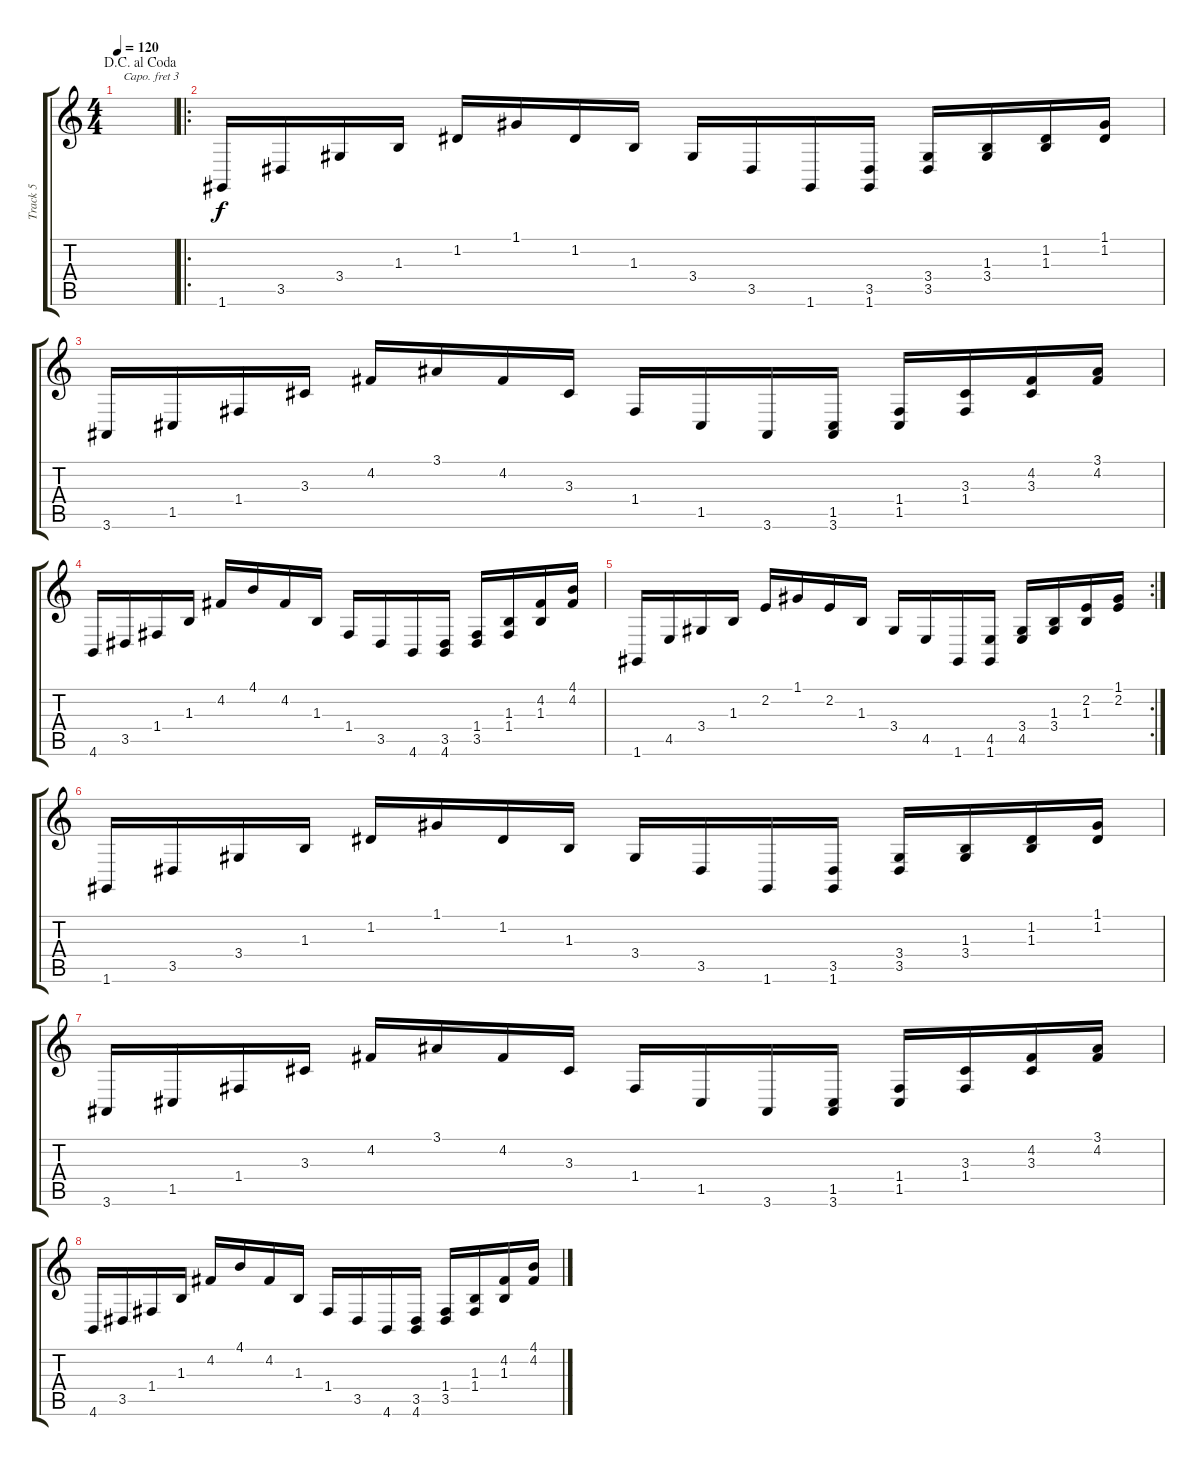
\track ("Track 5" "Track 5") {instrument tremolostrings}
\staff {score tabs}
\capo 3
\tuning (E4 B3 G3 D3 A2 E2) {hide}
\ts (4 4)
\jump dacapoalcoda
\tempo 120
\clef g2
\ks c
|
\ro
1.6.16 3.5.16 3.4.16 1.3.16 1.2.16 1.1.16 1.2.16 1.3.16 3.4.16 3.5.16 1.6.16 (3.5 1.6).16 (3.4 3.5).16 (1.3 3.4).16 (1.2 1.3).16 (1.1 1.2).16 |
3.6.16 1.5.16 1.4.16 3.3.16 4.2.16 3.1.16 4.2.16 3.3.16 1.4.16 1.5.16 3.6.16 (1.5 3.6).16 (1.4 1.5).16 (3.3 1.4).16 (4.2 3.3).16 (3.1 4.2).16 |
4.6.16 3.5.16 1.4.16 1.3.16 4.2.16 4.1.16 4.2.16 1.3.16 1.4.16 3.5.16 4.6.16 (3.5 4.6).16 (1.4 3.5).16 (1.3 1.4).16 (4.2 1.3).16 (4.1 4.2).16 |
\rc 2
1.6.16 4.5.16 3.4.16 1.3.16 2.2.16 1.1.16 2.2.16 1.3.16 3.4.16 4.5.16 1.6.16 (4.5 1.6).16 (3.4 4.5).16 (1.3 3.4).16 (2.2 1.3).16 (1.1 2.2).16 |
1.6.16 3.5.16 3.4.16 1.3.16 1.2.16 1.1.16 1.2.16 1.3.16 3.4.16 3.5.16 1.6.16 (3.5 1.6).16 (3.4 3.5).16 (1.3 3.4).16 (1.2 1.3).16 (1.1 1.2).16 |
3.6.16 1.5.16 1.4.16 3.3.16 4.2.16 3.1.16 4.2.16 3.3.16 1.4.16 1.5.16 3.6.16 (1.5 3.6).16 (1.4 1.5).16 (3.3 1.4).16 (4.2 3.3).16 (3.1 4.2).16 |
4.6.16 3.5.16 1.4.16 1.3.16 4.2.16 4.1.16 4.2.16 1.3.16 1.4.16 3.5.16 4.6.16 (3.5 4.6).16 (1.4 3.5).16 (1.3 1.4).16 (4.2 1.3).16 (4.1 4.2).16
